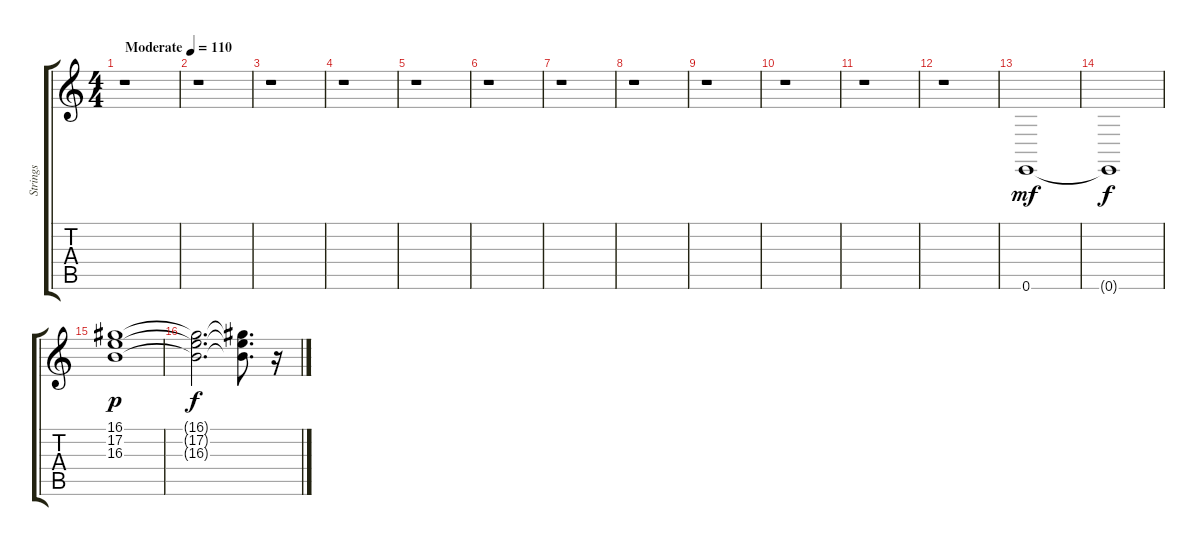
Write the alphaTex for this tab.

\track ("Strings" "Strings") {instrument stringensemble1}
\staff {score tabs}
\tuning (E4 B3 G3 D3 A2 E2) {hide}
\ts (4 4)
\tempo (110 "Moderate")
\clef g2
\ks c
r.1{dy mf instrument stringensemble1} |
r.1 |
r.1 |
r.1 |
r.1 |
r.1 |
r.1 |
r.1 |
r.1 |
r.1 |
r.1 |
r.1 |
0.6.1 |
0.6{t}.1{dy f} |
(16.1 17.2 16.3).1{dy p} |
(16.1{t} 17.2{t} 16.3{t}).2{d dy f} (16.1{t} 17.2{t} 16.3{t}).8{d} r.16
